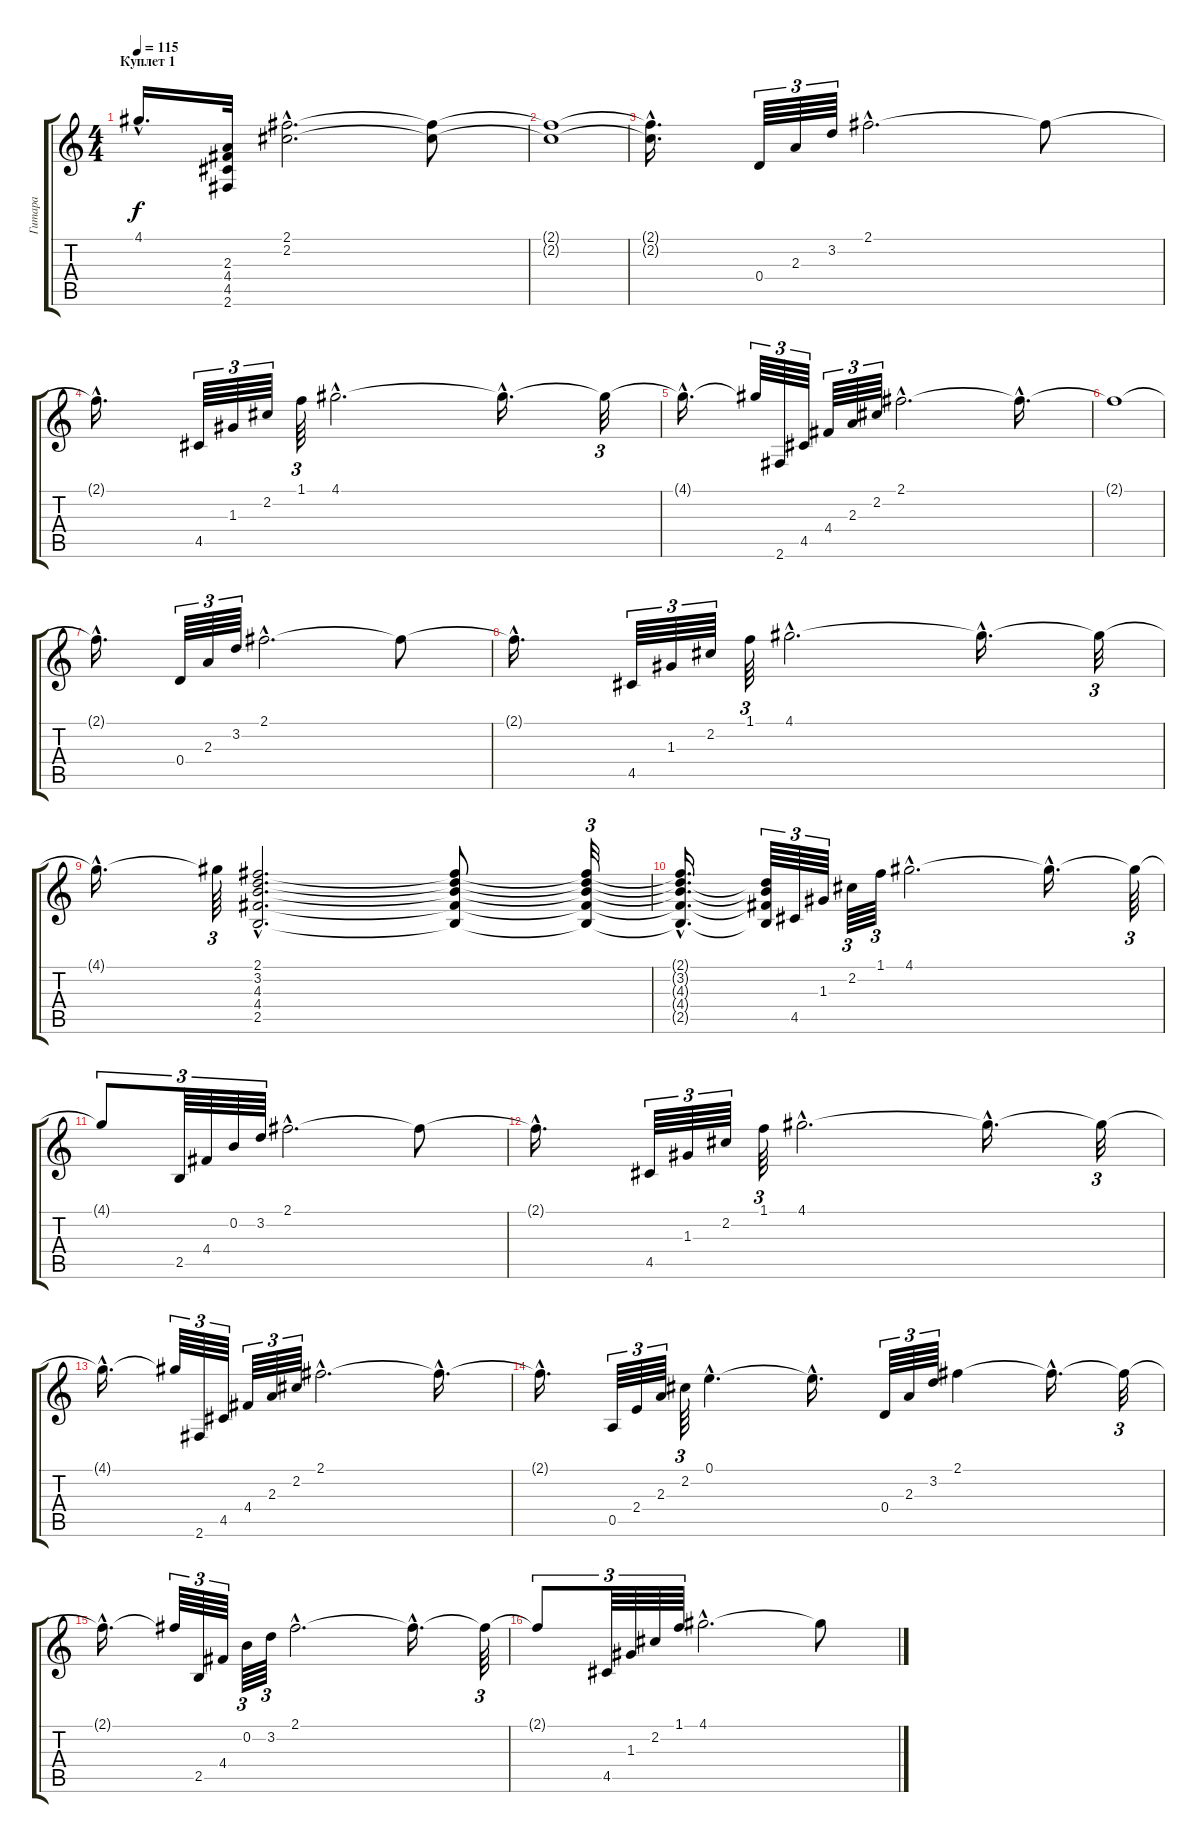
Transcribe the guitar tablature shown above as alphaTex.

\track ("Гитара" "Гитара") {instrument acousticguitarnylon}
\staff {score tabs}
\tuning (E4 B3 G3 D3 A2 E2) {hide}
\ts (4 4)
\section ("" "Куплет 1")
\tempo 115
\clef g2
\ks c
4.1{hac t}.16{d dy f} (2.3 4.4 4.5 2.6).32 (2.1{hac} 2.2{hac}).2{d} (2.1{t} 2.2{t}).8 |
(2.1{t} 2.2{t}).1 |
(2.1{hac t} 2.2{hac t}).16{d} 0.4.64{tu (3 2)} 2.3.64{tu (3 2)} 3.2.64{tu (3 2)} 2.1{hac}.2{d} 2.1{t}.8 |
2.1{hac t}.16{d} 4.5.64{tu (3 2)} 1.3.64{tu (3 2)} 2.2.64{tu (3 2)} 1.1.64{tu (3 2)} 4.1{hac}.2{d} 4.1{hac t}.16{d} 4.1{t}.32{tu (3 2)} |
4.1{hac t}.16{d} 4.1{t}.64{tu (3 2)} 2.6.64{tu (3 2)} 4.5.64{tu (3 2)} 4.4.64{tu (3 2)} 2.3.64{tu (3 2)} 2.2.64{tu (3 2)} 2.1{hac}.2{d} 2.1{hac t}.16{d} |
2.1{t}.1 |
2.1{hac t}.16{d} 0.4.64{tu (3 2)} 2.3.64{tu (3 2)} 3.2.64{tu (3 2)} 2.1{hac}.2{d} 2.1{t}.8 |
2.1{hac t}.16{d} 4.5.64{tu (3 2)} 1.3.64{tu (3 2)} 2.2.64{tu (3 2)} 1.1.64{tu (3 2)} 4.1{hac}.2{d} 4.1{hac t}.16{d} 4.1{t}.32{tu (3 2)} |
4.1{hac t}.16{d} 4.1{t}.64{tu (3 2)} (2.1{hac} 3.2{hac} 4.3{hac} 4.4{hac} 2.5{hac}).2{d} (2.1{t} 3.2{t} 4.3{t} 4.4{t} 2.5{t}).8 (2.1{t} 3.2{t} 4.3{t} 4.4{t} 2.5{t}).32{tu (3 2)} |
(2.1{hac t} 3.2{hac t} 4.3{hac t} 4.4{hac t} 2.5{hac t}).16{d} (3.2{t} 4.3{t} 4.4{t} 2.5{t}).64{tu (3 2)} 4.5.64{tu (3 2)} 1.3.64{tu (3 2)} 2.2.64{tu (3 2)} 1.1.64{tu (3 2)} 4.1{hac}.2{d} 4.1{hac t}.16{d} 4.1{t}.64{tu (3 2)} |
4.1{t}.8{tu (3 2)} 2.5.64{tu (3 2)} 4.4.64{tu (3 2)} 0.2.64{tu (3 2)} 3.2.64{tu (3 2)} 2.1{hac}.2{d} 2.1{t}.8 |
2.1{hac t}.16{d} 4.5.64{tu (3 2)} 1.3.64{tu (3 2)} 2.2.64{tu (3 2)} 1.1.64{tu (3 2)} 4.1{hac}.2{d} 4.1{hac t}.16{d} 4.1{t}.32{tu (3 2)} |
4.1{hac t}.16{d} 4.1{t}.64{tu (3 2)} 2.6.64{tu (3 2)} 4.5.64{tu (3 2)} 4.4.64{tu (3 2)} 2.3.64{tu (3 2)} 2.2.64{tu (3 2)} 2.1{hac}.2{d} 2.1{hac t}.16{d} |
2.1{hac t}.16{d} 0.5.64{tu (3 2)} 2.4.64{tu (3 2)} 2.3.64{tu (3 2)} 2.2.64{tu (3 2)} 0.1{hac}.4{d} 0.1{hac t}.16{d} 0.4.64{tu (3 2)} 2.3.64{tu (3 2)} 3.2.64{tu (3 2)} 2.1.4 2.1{hac t}.16{d} 2.1{t}.32{tu (3 2)} |
2.1{hac t}.16{d} 2.1{t}.64{tu (3 2)} 2.5.64{tu (3 2)} 4.4.64{tu (3 2)} 0.2.64{tu (3 2)} 3.2.64{tu (3 2)} 2.1{hac}.2{d} 2.1{hac t}.16{d} 2.1{t}.64{tu (3 2)} |
2.1{t}.8{tu (3 2)} 4.5.64{tu (3 2)} 1.3.64{tu (3 2)} 2.2.64{tu (3 2)} 1.1.64{tu (3 2)} 4.1{hac}.2{d} 4.1{t}.8
